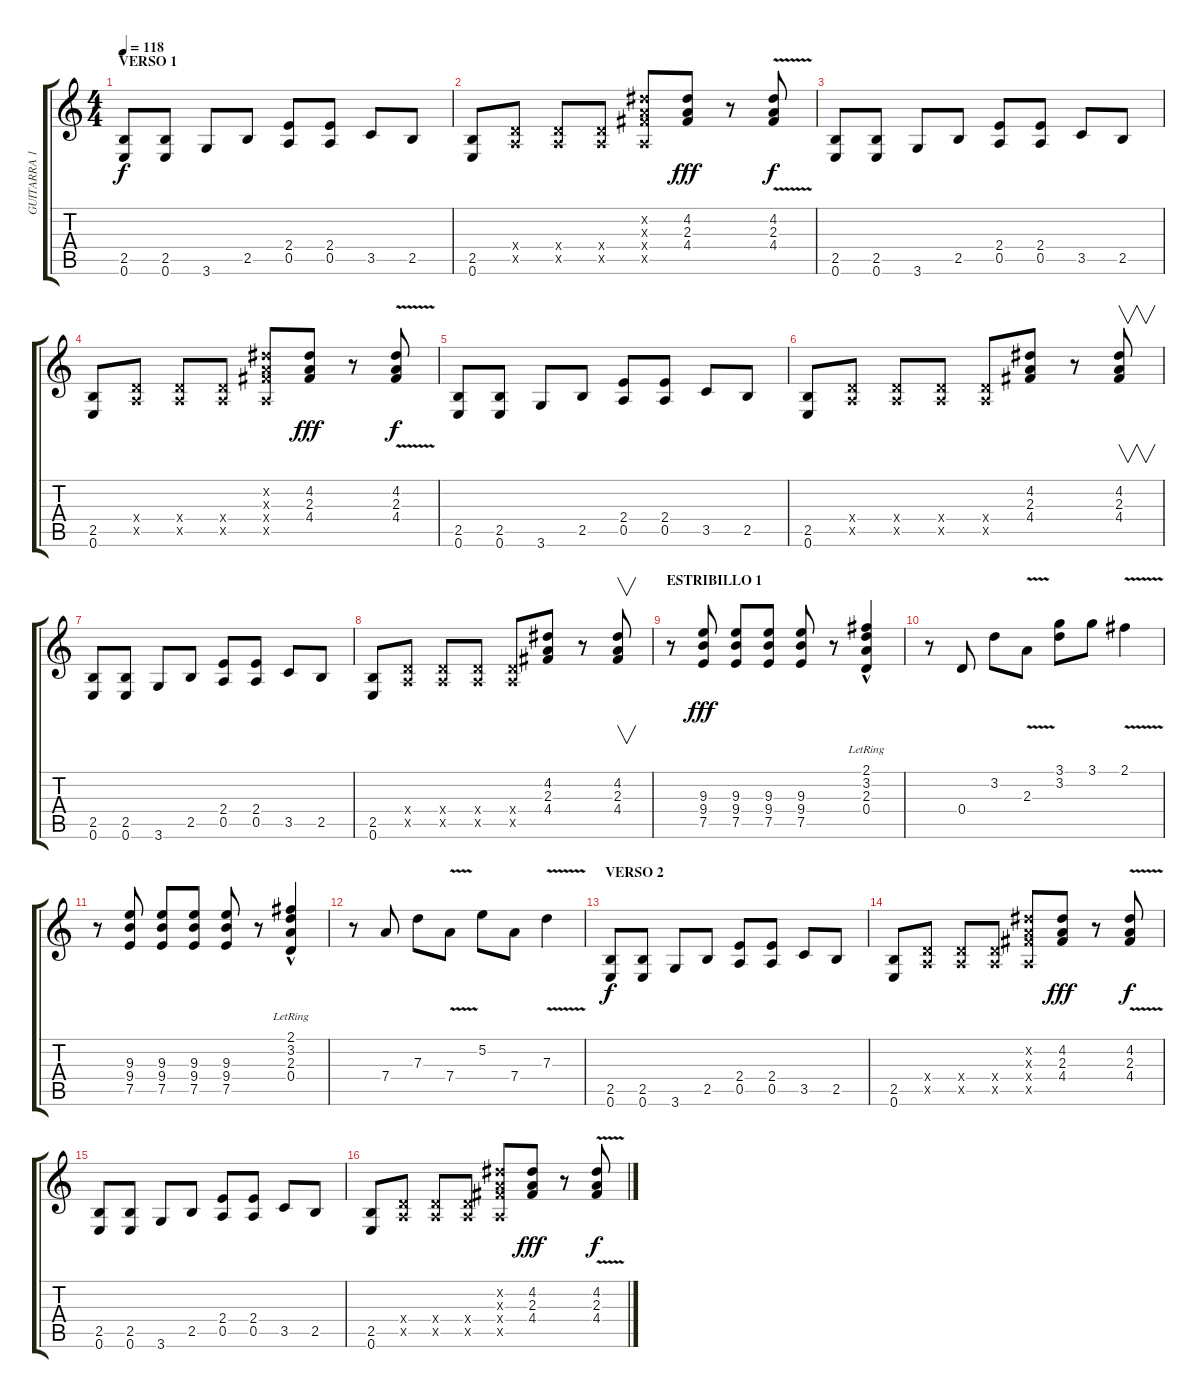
\track ("GUITARRA 1" "GUITARRA 1") {instrument distortionguitar}
\staff {score tabs}
\tuning (E4 B3 G3 D3 A2 E2) {hide}
\ts (4 4)
\section ("" "VERSO 1")
\tempo 118
\clef g2
\ks c
(2.5 0.6).8{dy f} (2.5 0.6).8 3.6.8 2.5.8 (2.4 0.5).8 (2.4 0.5).8 3.5.8 2.5.8 |
(2.5 0.6).8 (0.4{x} 0.5{x}).8 (0.4{x} 0.5{x}).8 (0.4{x} 0.5{x}).8 (4.2{x} 2.3{x} 4.4{x} 0.5{x}).8 (4.2 2.3 4.4).8{dy fff} r.8 (4.2{v} 2.3 4.4).8{dy f} |
(2.5 0.6).8 (2.5 0.6).8 3.6.8 2.5.8 (2.4 0.5).8 (2.4 0.5).8 3.5.8 2.5.8 |
(2.5 0.6).8 (0.4{x} 0.5{x}).8 (0.4{x} 0.5{x}).8 (0.4{x} 0.5{x}).8 (4.2{x} 2.3{x} 4.4{x} 0.5{x}).8 (4.2 2.3 4.4).8{dy fff} r.8 (4.2{v} 2.3 4.4).8{dy f} |
(2.5 0.6).8 (2.5 0.6).8 3.6.8 2.5.8 (2.4 0.5).8 (2.4 0.5).8 3.5.8 2.5.8 |
(2.5 0.6).8 (0.4{x} 0.5{x}).8 (0.4{x} 0.5{x}).8 (0.4{x} 0.5{x}).8 (0.4{x} 0.5{x}).8 (4.2 2.3 4.4).8 r.8 (4.2 2.3 4.4).8{v} |
(2.5 0.6).8 (2.5 0.6).8 3.6.8 2.5.8 (2.4 0.5).8 (2.4 0.5).8 3.5.8 2.5.8 |
(2.5 0.6).8 (0.4{x} 0.5{x}).8 (0.4{x} 0.5{x}).8 (0.4{x} 0.5{x}).8 (0.4{x} 0.5{x}).8 (4.2 2.3 4.4).8 r.8 (4.2 2.3 4.4).8{v} |
\section ("" "ESTRIBILLO 1")
r.8 (9.3 9.4 7.5).8{dy fff} (9.3 9.4 7.5).8 (9.3 9.4 7.5).8 (9.3 9.4 7.5).8 r.8 (2.1 3.2 2.3{lr} 0.4{hac lr}).4 |
r.8 0.4.8 3.2.8 2.3{v}.8 (3.1 3.2).8 3.1.8 2.1{v}.4 |
r.8 (9.3 9.4 7.5).8 (9.3 9.4 7.5).8 (9.3 9.4 7.5).8 (9.3 9.4 7.5).8 r.8 (2.1 3.2 2.3{lr} 0.4{hac lr}).4 |
r.8 7.4.8 7.3.8 7.4{v}.8 5.2.8 7.4.8 7.3{v}.4 |
\section ("" "VERSO 2")
(2.5 0.6).8{dy f} (2.5 0.6).8 3.6.8 2.5.8 (2.4 0.5).8 (2.4 0.5).8 3.5.8 2.5.8 |
(2.5 0.6).8 (0.4{x} 0.5{x}).8 (0.4{x} 0.5{x}).8 (0.4{x} 0.5{x}).8 (4.2{x} 2.3{x} 4.4{x} 0.5{x}).8 (4.2 2.3 4.4).8{dy fff} r.8 (4.2{v} 2.3 4.4).8{dy f} |
(2.5 0.6).8 (2.5 0.6).8 3.6.8 2.5.8 (2.4 0.5).8 (2.4 0.5).8 3.5.8 2.5.8 |
(2.5 0.6).8 (0.4{x} 0.5{x}).8 (0.4{x} 0.5{x}).8 (0.4{x} 0.5{x}).8 (4.2{x} 2.3{x} 4.4{x} 0.5{x}).8 (4.2 2.3 4.4).8{dy fff} r.8 (4.2{v} 2.3 4.4).8{dy f}
